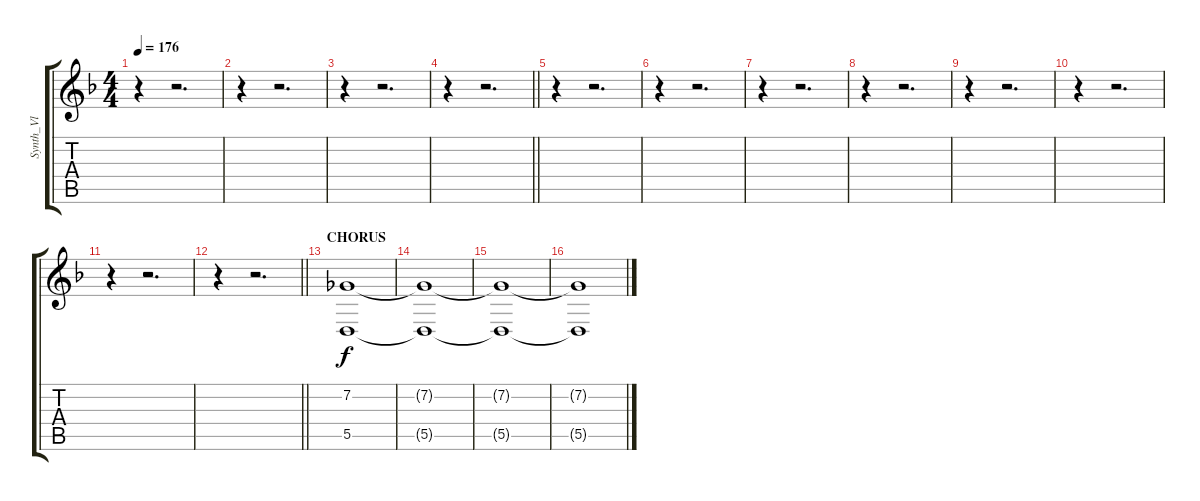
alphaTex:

\track ("Synth_Vl" "Synth_Vl") {instrument stringensemble1}
\staff {score tabs}
\tuning (E4 B3 G3 D3 A2 E2) {hide}
\ts (4 4)
\tempo 176
\clef g2
\ks f
r.4{dy f} r.2{d} |
r.4 r.2{d} |
r.4 r.2{d} |
\barLineRight lightlight
r.4 r.2{d} |
r.4 r.2{d} |
r.4 r.2{d} |
r.4 r.2{d} |
r.4 r.2{d} |
r.4 r.2{d} |
r.4 r.2{d} |
r.4 r.2{d} |
\barLineRight lightlight
r.4 r.2{d} |
\section ("" "CHORUS")
(7.2 5.5).1 |
(7.2{t} 5.5{t}).1 |
(7.2{t} 5.5{t}).1 |
(7.2{t} 5.5{t}).1
